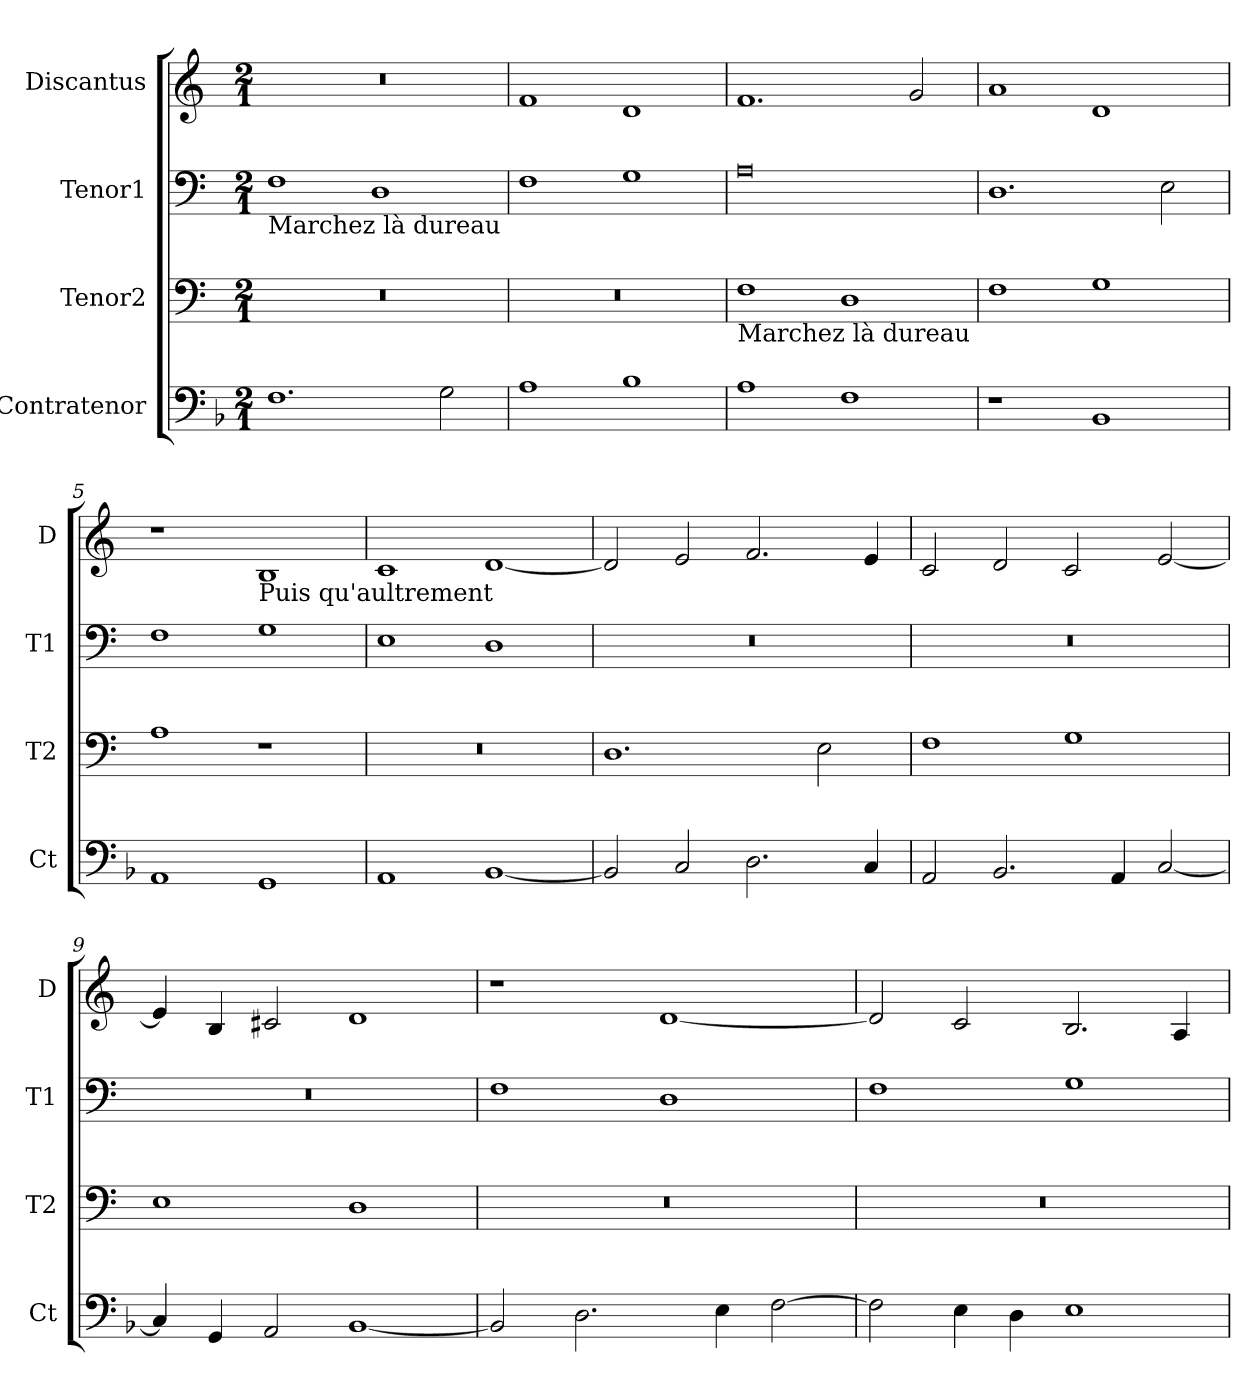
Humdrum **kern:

**kern	**kern	**kern	**kern
*part4	*part3	*part2	*part1
*staff4	*staff3	*staff2	*staff1
*I"Contratenor	*I"Tenor2	*I"Tenor1	*I"Discantus
*I'Ct	*I'T2	*I'T1	*I'D
*clefF4	*clefF4	*clefF4	*clefG2
*k[b-]	*k[]	*k[]	*k[]
*M2/1	*M2/1	*M2/1	*M2/1
=1	=1	=1	=1
!	!	!LO:TX:b:t=Marchez là dureau	!
1.F	0r	1F	0r
.	.	1D	.
2G	.	.	.
=2	=2	=2	=2
1A	0r	1F	1f
1B-	.	1G	1d
=3	=3	=3	=3
!	!LO:TX:b:t=Marchez là dureau	!	!
1A	1F	0A	1.f
1F	1D	.	.
.	.	.	2g
=4	=4	=4	=4
1r	1F	1.D	1a
1BB-	1G	.	1d
.	.	2E	.
=5	=5	=5	=5
1AA	1A	1F	1r
!	!	!	!LO:TX:b:t=Puis qu'aultrement
1GG	1r	1G	1B
=6	=6	=6	=6
1AA	0r	1E	1c
[1BB-	.	1D	[1d
=7	=7	=7	=7
2BB-]	1.D	0r	2d]
2C	.	.	2e
2.D	.	.	2.f
.	2E	.	.
4C	.	.	4e
=8	=8	=8	=8
2AA	1F	0r	2c
2.BB-	.	.	2d
.	1G	.	2c
4AA	.	.	.
[2C	.	.	[2e
=9	=9	=9	=9
4C]	1E	0r	4e]
4GG	.	.	4B
2AA	.	.	2c#X
[1BB-	1D	.	1d
=10	=10	=10	=10
2BB-]	0r	1F	1r
2.D	.	.	.
.	.	1D	[1d
4E	.	.	.
[2F	.	.	.
=11	=11	=11	=11
2F]	0r	1F	2d]
4E	.	.	2c
4D	.	.	.
1E	.	1G	2.B
.	.	.	4A
=	=	=	=
*-	*-	*-	*-
